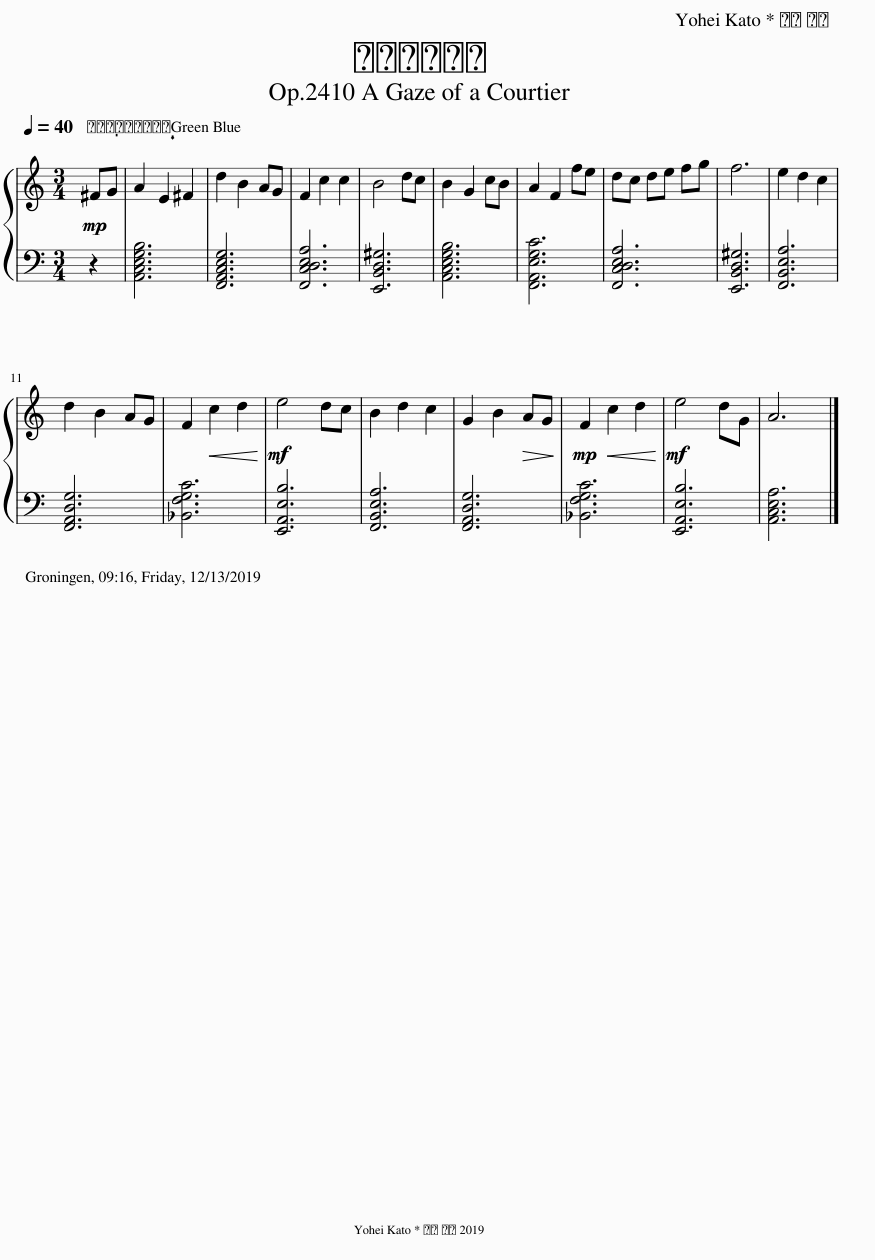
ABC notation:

X:1
%%score { 1 | 2 }
L:1/8
Q:1/4=40
M:3/4
I:linebreak $
K:C
V:1 treble
V:2 bass
V:1
!mp! ^FG | A2 E2 ^F2 | d2 B2 AG | F2 c2 c2 | B4 dc | %5
 B2 G2 cB | A2 F2 fe | dc de fg | f6 | e2 d2 c2 |$ %10
 d2 B2 AG | F2!<(! c2 d2!<)! |!mf! e4 dc | B2 d2 c2 | G2 B2!>(! AG!>)! | %15
!mp! F2!<(! c2 d2!<)! |!mf! e4 dG | A6 |] %18
V:2
 z2 | [A,,C,E,G,B,]6 | [F,,A,,C,E,G,]6 | [F,,C,D,E,A,]6 | [E,,B,,D,^G,]6 | %5
 [A,,C,E,G,B,]6 | [F,,A,,E,G,C]6 | [F,,C,D,E,A,]6 | [E,,B,,D,^G,]6 | [F,,B,,E,A,]6 |$ %10
 [F,,A,,D,G,]6 | [_B,,F,G,C]6 | [E,,A,,E,B,]6 | [F,,B,,E,A,]6 | [F,,A,,D,G,]6 | %15
 [_B,,F,G,C]6 | [E,,A,,E,B,]6 | [A,,C,E,A,]6 |] %18
